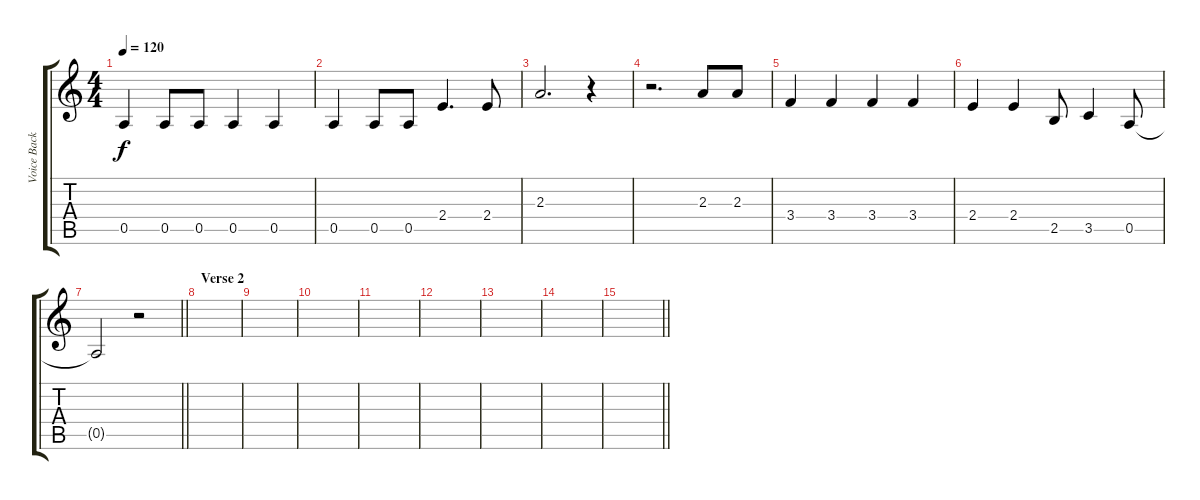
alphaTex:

\track ("Voice Back" "Voice Back") {instrument overdrivenguitar}
\staff {score tabs}
\tuning (E4 B3 G3 D3 A2 E2) {hide}
\ts (4 4)
\tempo 120
\clef g2
\ks c
0.5.4{dy f} 0.5.8 0.5.8 0.5.4 0.5.4 |
0.5.4 0.5.8 0.5.8 2.4.4{d} 2.4.8 |
2.3.2{d} r.4 |
r.2{d} 2.3.8 2.3.8 |
3.4.4 3.4.4 3.4.4 3.4.4 |
2.4.4 2.4.4 2.5.8 3.5.4 0.5.8 |
\barLineRight lightlight
0.5{t}.2 r.2 |
\section ("" "Verse 2")
|
|
|
|
|
|
|
\barLineRight lightlight
